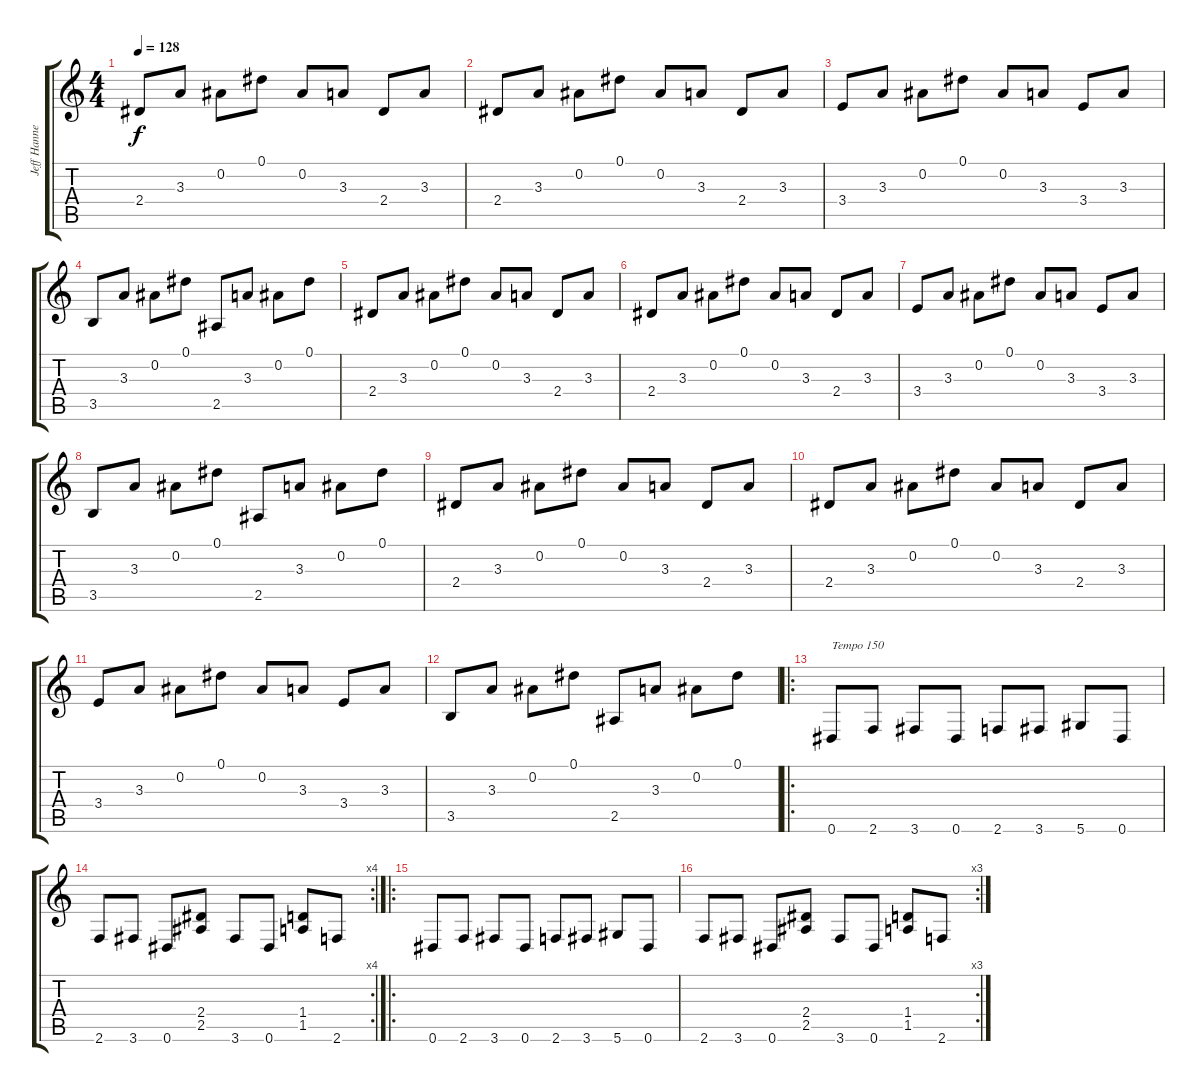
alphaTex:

\track ("Jeff Hanneman" "Jeff Hanne") {instrument distortionguitar}
\staff {score tabs}
\tuning (Eb4 Bb3 Gb3 Db3 Ab2 Eb2) {hide}
\ts (4 4)
\tempo 128
\clef g2
\ks c
2.4.8{dy f} 3.3.8 0.2.8 0.1.8 0.2.8 3.3.8 2.4.8 3.3.8 |
2.4.8 3.3.8 0.2.8 0.1.8 0.2.8 3.3.8 2.4.8 3.3.8 |
3.4.8 3.3.8 0.2.8 0.1.8 0.2.8 3.3.8 3.4.8 3.3.8 |
3.5.8 3.3.8 0.2.8 0.1.8 2.5.8 3.3.8 0.2.8 0.1.8 |
2.4.8 3.3.8 0.2.8 0.1.8 0.2.8 3.3.8 2.4.8 3.3.8 |
2.4.8 3.3.8 0.2.8 0.1.8 0.2.8 3.3.8 2.4.8 3.3.8 |
3.4.8 3.3.8 0.2.8 0.1.8 0.2.8 3.3.8 3.4.8 3.3.8 |
3.5.8 3.3.8 0.2.8 0.1.8 2.5.8 3.3.8 0.2.8 0.1.8 |
2.4.8 3.3.8 0.2.8 0.1.8 0.2.8 3.3.8 2.4.8 3.3.8 |
2.4.8 3.3.8 0.2.8 0.1.8 0.2.8 3.3.8 2.4.8 3.3.8 |
3.4.8 3.3.8 0.2.8 0.1.8 0.2.8 3.3.8 3.4.8 3.3.8 |
3.5.8 3.3.8 0.2.8 0.1.8 2.5.8 3.3.8 0.2.8 0.1.8 |
\ro
0.6.8{txt "Tempo 150"} 2.6.8 3.6.8 0.6.8 2.6.8 3.6.8 5.6.8 0.6.8 |
\rc 4
2.6.8 3.6.8 0.6.8 (2.4 2.5).8 3.6.8 0.6.8 (1.4 1.5).8 2.6.8 |
\ro
0.6.8 2.6.8 3.6.8 0.6.8 2.6.8 3.6.8 5.6.8 0.6.8 |
\rc 3
2.6.8 3.6.8 0.6.8 (2.4 2.5).8 3.6.8 0.6.8 (1.4 1.5).8 2.6.8
